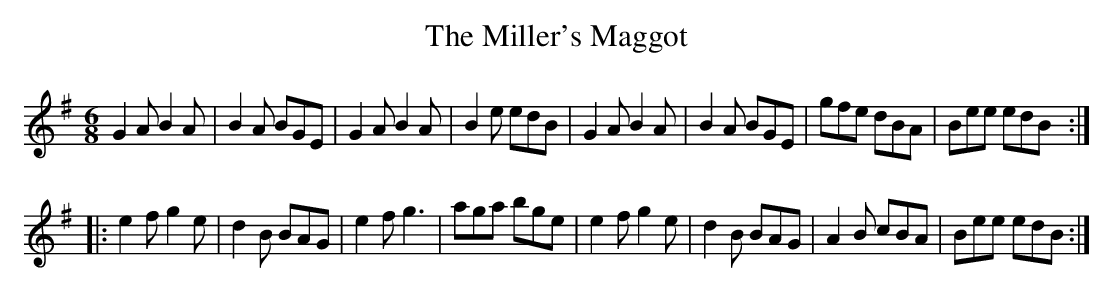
X:1
T:Miller's Maggot, The
M:6/8
K:G
G2A B2A|B2A BGE|G2A B2A|B2e edB|G2A B2A|B2A BGE|gfe dBA|Bee edB:|
|:e2f g2e|d2B BAG|e2f g3|aga bge|e2f g2e|d2B BAG|A2B cBA|Bee edB:|
